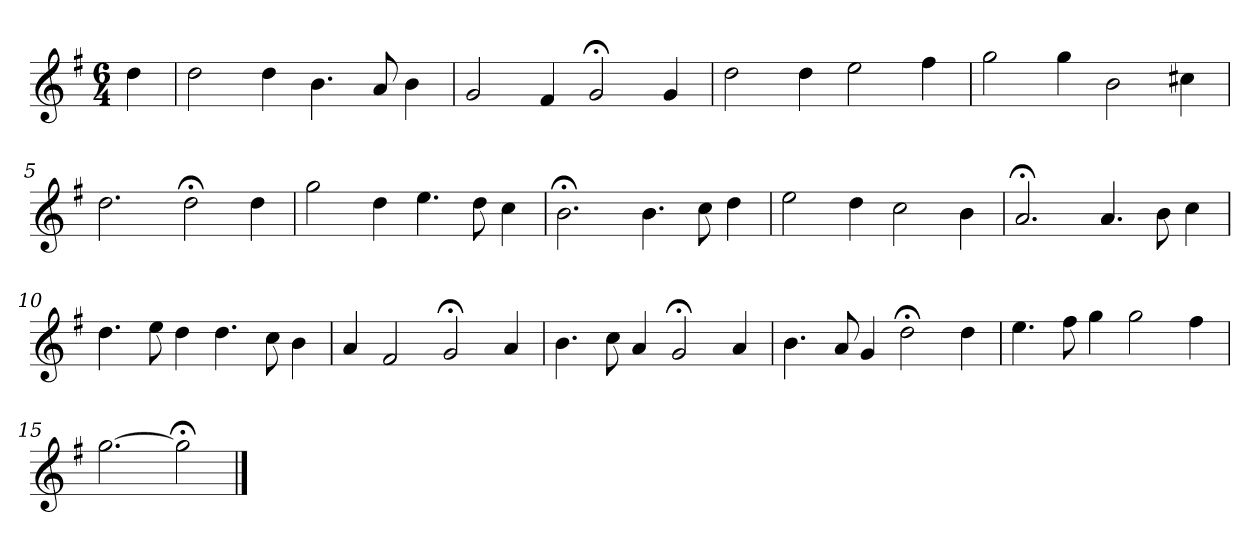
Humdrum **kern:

**kern
*part1
*staff1
*k[f#]
*G:
*M6/4
*MM120
=
4dd
=1
2dd
4dd
4.b
8a
4b
=2
2g
4f#
2g;<
4g
=3
2dd
4dd
2ee
4ff#
=4
2gg
4gg
2b
4cc#X
=5
2.dd
2dd;<
4dd
=6
2gg
4dd
4.ee
8dd
4cc
=7
2.b;<
4.b
8cc
4dd
=8
2ee
4dd
2cc
4b
=9
2.a;<
4.a
8b
4cc
=10
4.dd
8ee
4dd
4.dd
8cc
4b
=11
4a
2f#
2g;<
4a
=12
4.b
8cc
4a
2g;<
4a
=13
4.b
8a
4g
2dd;<
4dd
=14
4.ee
8ff#
4gg
2gg
4ff#
=15
[2.gg
2gg;<]
==
*-
